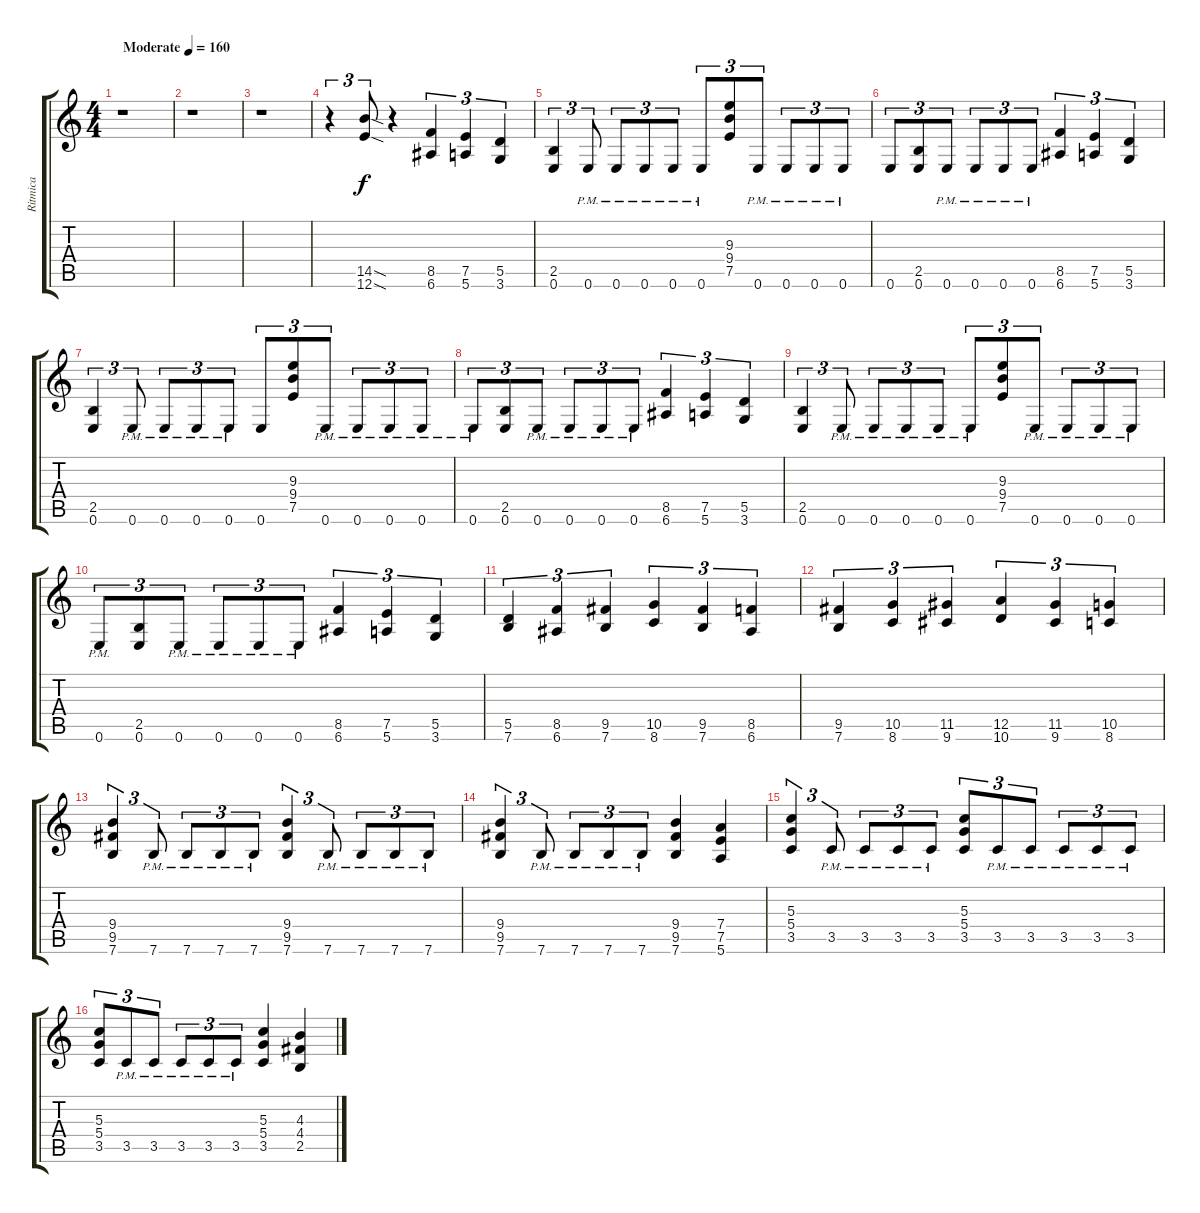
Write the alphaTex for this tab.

\track ("Ritmica" "Ritmica") {instrument overdrivenguitar}
\staff {score tabs}
\tuning (E4 B3 G3 D3 A2 E2) {hide}
\ts (4 4)
\tempo (160 "Moderate")
\clef g2
\ks c
r.1{dy f instrument overdrivenguitar} |
r.1 |
r.1 |
r.4{tu (3 2)} (14.5{sod} 12.6{sod}).8{tu (3 2)} r.4 (8.5 6.6).4{tu (3 2)} (7.5 5.6).4{tu (3 2)} (5.5 3.6).4{tu (3 2)} |
(2.5 0.6).4{tu (3 2)} 0.6{pm}.8{tu (3 2)} 0.6{pm}.8{tu (3 2)} 0.6{pm}.8{tu (3 2)} 0.6{pm}.8{tu (3 2)} 0.6{pm}.8{tu (3 2)} (9.3 9.4 7.5).8{tu (3 2)} 0.6{pm}.8{tu (3 2)} 0.6{pm}.8{tu (3 2)} 0.6{pm}.8{tu (3 2)} 0.6{pm}.8{tu (3 2)} |
0.6.8{tu (3 2)} (2.5 0.6).8{tu (3 2)} 0.6{pm}.8{tu (3 2)} 0.6{pm}.8{tu (3 2)} 0.6{pm}.8{tu (3 2)} 0.6{pm}.8{tu (3 2)} (8.5 6.6).4{tu (3 2)} (7.5 5.6).4{tu (3 2)} (5.5 3.6).4{tu (3 2)} |
(2.5 0.6).4{tu (3 2)} 0.6{pm}.8{tu (3 2)} 0.6{pm}.8{tu (3 2)} 0.6{pm}.8{tu (3 2)} 0.6{pm}.8{tu (3 2)} 0.6.8{tu (3 2)} (9.3 9.4 7.5).8{tu (3 2)} 0.6{pm}.8{tu (3 2)} 0.6{pm}.8{tu (3 2)} 0.6{pm}.8{tu (3 2)} 0.6{pm}.8{tu (3 2)} |
0.6{pm}.8{tu (3 2)} (2.5 0.6).8{tu (3 2)} 0.6{pm}.8{tu (3 2)} 0.6{pm}.8{tu (3 2)} 0.6{pm}.8{tu (3 2)} 0.6{pm}.8{tu (3 2)} (8.5 6.6).4{tu (3 2)} (7.5 5.6).4{tu (3 2)} (5.5 3.6).4{tu (3 2)} |
(2.5 0.6).4{tu (3 2)} 0.6{pm}.8{tu (3 2)} 0.6{pm}.8{tu (3 2)} 0.6{pm}.8{tu (3 2)} 0.6{pm}.8{tu (3 2)} 0.6{pm}.8{tu (3 2)} (9.3 9.4 7.5).8{tu (3 2)} 0.6{pm}.8{tu (3 2)} 0.6{pm}.8{tu (3 2)} 0.6{pm}.8{tu (3 2)} 0.6{pm}.8{tu (3 2)} |
0.6{pm}.8{tu (3 2)} (2.5 0.6).8{tu (3 2)} 0.6{pm}.8{tu (3 2)} 0.6{pm}.8{tu (3 2)} 0.6{pm}.8{tu (3 2)} 0.6{pm}.8{tu (3 2)} (8.5 6.6).4{tu (3 2)} (7.5 5.6).4{tu (3 2)} (5.5 3.6).4{tu (3 2)} |
(5.5 7.6).4{tu (3 2)} (8.5 6.6).4{tu (3 2)} (9.5 7.6).4{tu (3 2)} (10.5 8.6).4{tu (3 2)} (9.5 7.6).4{tu (3 2)} (8.5 6.6).4{tu (3 2)} |
(9.5 7.6).4{tu (3 2)} (10.5 8.6).4{tu (3 2)} (11.5 9.6).4{tu (3 2)} (12.5 10.6).4{tu (3 2)} (11.5 9.6).4{tu (3 2)} (10.5 8.6).4{tu (3 2)} |
(9.4 9.5 7.6).4{tu (3 2)} 7.6{pm}.8{tu (3 2)} 7.6{pm}.8{tu (3 2)} 7.6{pm}.8{tu (3 2)} 7.6{pm}.8{tu (3 2)} (9.4 9.5 7.6).4{tu (3 2)} 7.6{pm}.8{tu (3 2)} 7.6{pm}.8{tu (3 2)} 7.6{pm}.8{tu (3 2)} 7.6{pm}.8{tu (3 2)} |
(9.4 9.5 7.6).4{tu (3 2)} 7.6{pm}.8{tu (3 2)} 7.6{pm}.8{tu (3 2)} 7.6{pm}.8{tu (3 2)} 7.6{pm}.8{tu (3 2)} (9.4 9.5 7.6).4 (7.4 7.5 5.6).4 |
(5.3 5.4 3.5).4{tu (3 2)} 3.5{pm}.8{tu (3 2)} 3.5{pm}.8{tu (3 2)} 3.5{pm}.8{tu (3 2)} 3.5{pm}.8{tu (3 2)} (5.3 5.4 3.5).8{tu (3 2)} 3.5{pm}.8{tu (3 2)} 3.5{pm}.8{tu (3 2)} 3.5{pm}.8{tu (3 2)} 3.5{pm}.8{tu (3 2)} 3.5{pm}.8{tu (3 2)} |
(5.3 5.4 3.5).8{tu (3 2)} 3.5{pm}.8{tu (3 2)} 3.5{pm}.8{tu (3 2)} 3.5{pm}.8{tu (3 2)} 3.5{pm}.8{tu (3 2)} 3.5{pm}.8{tu (3 2)} (5.3 5.4 3.5).4 (4.3 4.4 2.5).4
